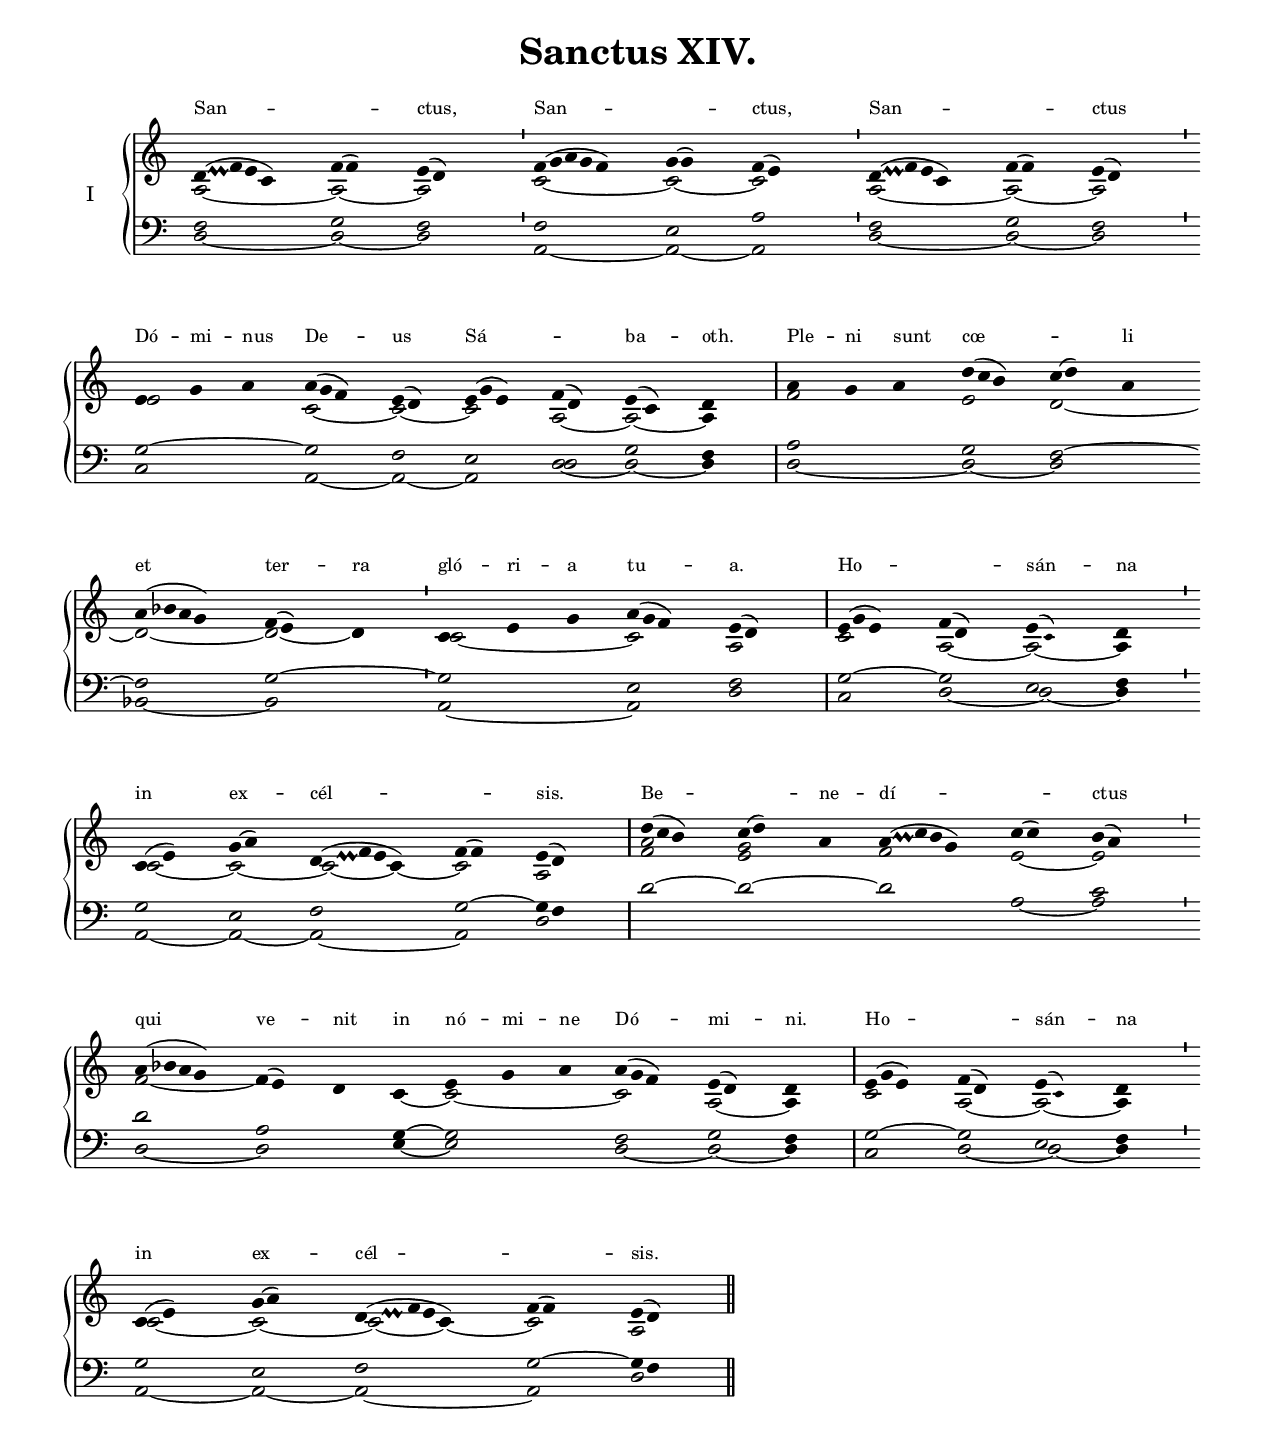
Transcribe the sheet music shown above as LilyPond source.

\version "2.18"
\include "gregorian.ly"
\include "noh2.ily"

%Page reference: page v.82
%(volume.page)

global = {
 \key d \dorian
 \cadenzaOn 
 \override Glissando #'thickness = #2.0
}

\header {
  title = \markup \center-column {"Sanctus XIV." \vspace #1 }
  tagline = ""
  composer = ""
}

\paper {
 #(include-special-characters)
  oddHeaderMarkup = \markup \fill-line {
    \line {}
    \center-column {
      \on-the-fly #first-page     " "
      \on-the-fly #not-first-page ""
    }
    \line { \on-the-fly #print-page-number-check-first \fromproperty #'page:page-number-string }
  }
  evenHeaderMarkup = \markup \fill-line {
    \line { \on-the-fly #print-page-number-check-first \fromproperty #'page:page-number-string }
    \center-column { "" }
    \line {}
  }
}

chantText = \lyricmode {
San -- _ ctus, San -- _ ctus, San -- _ ctus Dó -- mi -- nus De -- us Sá -- _ ba -- oth. 
Ple -- ni sunt cœ -- _ li et ter -- ra gló -- ri -- a tu -- a. 
Ho -- _ sán -- na in ex -- cél -- _ sis. 
Be -- _ ne -- dí -- _ ctus qui ve -- nit in nó -- mi -- ne Dó -- mi -- ni. 
Ho -- _ sán -- na in ex -- cél -- _ sis. }

chantMusic = {
\tieDown   d'4 ( \quil e' f'4 e'4 c'4) f'4 ( f'4) e'4 ( d'4) \divisioMinima
 f'4 ( g'4 a'4 g'4 f'4) g'4 ( g'4) f'4 ( e'4) \divisioMinima
 d'4 ( \quil e' f'4 e'4 c'4) f'4 ( f'4) e'4 ( d'4) \divisioMinima
 \forceBreak
 e'4 g'4 a'4 a'4 ( g'4 f'4) e'4 ( d'4) e'4 ( g'4 e'4) f'4 ( d'4) e'4 ( c'4) d'4 \divisioMaxima
 a'4 g'4 a'4 d''4 ( c''4 b'4) c''4 ( d''4) a'4 \forceBreak
  a'4 ( bes'4 a'4 g'4) f'4 ( e'4) d'4 \divisioMinima
 c'4 e'4 g'4 a'4 ( g'4 f'4) e'4 ( d'4) \divisioMaxima
 e'4 ( g'4 e'4) f'4 ( d'4) e'4 ( \once \tweak #'font-size #-4 c' ) d'4 \divisioMinima
 \forceBreak
 c'4 ( e'4) g'4 ( a'4) d'4 ( \quil e' f'4 e'4 c'4) f'4 ( f'4) e'4 ( d'4) \divisioMaxima
 d''4 ( c''4 b'4) c''4 ( d''4) a'4 a'4 ( \quil b' c''4 b'4 g'4) c''4 ( c''4) b'4 ( a'4) \divisioMinima
 \forceBreak
  a'4 ( bes'4 a'4 g'4) f'4 ( e'4) d'4 c'4 e'4 g'4 a'4 a'4 ( g'4 f'4) e'4 ( d'4) d'4 \divisioMaxima
 e'4 ( g'4 e'4) f'4 ( d'4) e'4 ( \once \tweak #'font-size #-4 c' ) d'4 \divisioMinima
 \forceBreak
 c'4 ( e'4) g'4 ( a'4) d'4 ( \quil e' f'4 e'4 c'4) f'4 ( f'4) e'4 ( d'4) \finalis

}

altoMusic = {
a2*5/2 ~ a2 ~ a2 \divisioMinima
c'2*5/2 ~ c'2 ~ c'2 \divisioMinima
a2*5/2 ~ a2 ~ a2 \divisioMinima
e'2*3/2 c'2*3/2 ~ c'2 ~ c'2*3/2 a2 ~ a2 ~ a4 \divisioMaxima
f'2*3/2 e'2*3/2 d'2*3/2 ~ d'2*4/2 ~ d'2 ~ d'4 \divisioMinima
c'2*3/2 ~ c'2*3/2 a2 \divisioMaxima
c'2*3/2 a2 ~ a2 ~ a4 \divisioMinima
c'2 ~ c'2 ~ c'2*4/2 ~ c'4 ~ c'2 a2 \divisioMaxima
<a' f'>2*3/2 <g' e'>2*3/2 f'2*5/2 e'2 ~ e'2 f'2*4/2 ~ f'4 r2 c'4 ~ c'2*3/2 ~ c'2*3/2 a2 ~ a4 \divisioMaxima
c'2*3/2 a2 ~ a2 ~ a4 \divisioMinima
c'2 ~ c'2 ~ c'2*4/2 ~ c'4 ~ c'2 a2 \finalis
}

tenorMusic = {
f2*5/2 g2 f2 \divisioMinima
f2*5/2 e2 a2 \divisioMinima
f2*5/2 g2 f2 \divisioMinima
g2*3/2 ~ g2*3/2 f2 e2*3/2 \shiftRight d2 g2 f4 \divisioMaxima
a2*3/2 g2*3/2 f2*3/2 ~ f2*4/2 g2*3/2 ~ \divisioMinima
g2*3/2 e2*3/2 f2 \divisioMaxima
g2*3/2 ~ g2 e2 f4 \divisioMinima
g2 e2 f2*5/2 g2 ~ g4 f4 \divisioMaxima
d'2*3/2 ~ d'2*3/2 ~ d'2*5/2 r2 c'2 \divisioMinima d'2*4/2 a2*3/2 g4 ~ g2*3/2 f2*3/2 g2 f4 \divisioMaxima
g2*3/2 ~ g2 e2 f4 \divisioMinima
g2 e2 f2*5/2 g2 ~ g4 f4 \finalis
}

bassMusic = {
d2*5/2 ~ d2 ~ d2 \divisioMinima
a,2*5/2 ~ a,2 ~ a,2 \divisioMinima
d2*5/2 ~ d2 ~ d2 \divisioMinima
c2*3/2 a,2*3/2 ~ a,2 ~ a,2*3/2 d2 ~ d2 ~ d4 \divisioMaxima
d2*3/2 ~ d2*3/2 ~ d2*3/2 bes,2*4/2 ~ bes,2*3/2 \divisioMinima
a,2*3/2 ~ a,2*3/2 d2 \divisioMaxima
c2*3/2 d2 ~ d2 ~ d4 \divisioMinima
a,2 ~ a,2 ~ a,2*5/2 ~ a,2 d2 \divisioMaxima
r2*11/2 a2 ~ a2 d2*4/2 ~ d2*3/2 e4 ~ e2*3/2 d2*3/2 ~ d2 ~ d4 \divisioMaxima
c2*3/2 d2 ~ d2 ~ d4 \divisioMinima
a,2 ~ a,2 ~ a,2*5/2 ~ a,2 d2 \finalis
}

voiceLines = {
\voiceLineStyle


}

\score{
  <<
    \new Lyrics
    \new GrandStaff <<
      \set GrandStaff.autoBeaming = ##f
      \set GrandStaff.instrumentName = \markup \center-column {
        "I"
      }
      \new Staff = up <<
        \new Voice = "chant" {
          \voiceOne \global \chantMusic
        }
        \new Voice {
          \voiceTwo \global \altoMusic
        }
      >>

      \new Staff = down <<
        \clef bass
        \new Voice {
          \voiceOne \global \tenorMusic
        }
        \new Voice {
          \voiceTwo \global \bassMusic
        }
	\new Voice {
        \voiceThree \global \voiceLines
        }
      >>
    >>
    \context Lyrics {
      \lyricsto chant {
      \chantText
    }
    }
  >>
  \layout{
  }
  
}
